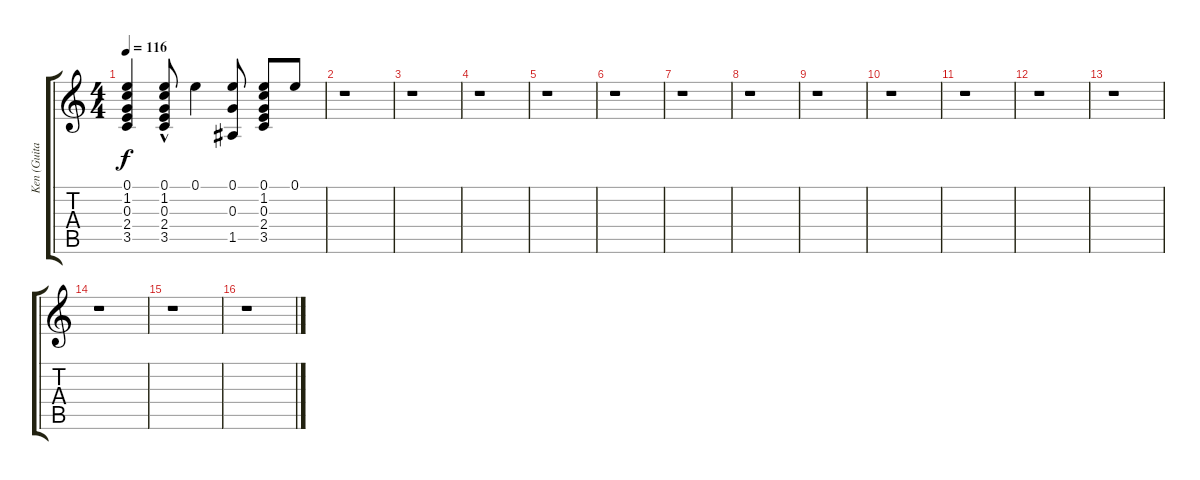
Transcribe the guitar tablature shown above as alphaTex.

\track ("Ken (Guitar 2)" "Ken (Guita") {instrument distortionguitar}
\staff {score tabs}
\tuning (E4 B3 G3 D3 A2 E2) {hide}
\ts (4 4)
\tempo 116
\clef g2
\ks c
(0.1 1.2 0.3 2.4 3.5).4{dy f} (0.1 1.2{hac} 0.3{hac} 2.4{hac} 3.5{hac}).8 0.1.4 (0.1 0.3 1.5).8 (0.1 1.2 0.3 2.4 3.5).8 0.1.8 |
r.1 |
r.1 |
r.1 |
r.1 |
r.1 |
r.1 |
r.1 |
r.1 |
r.1 |
r.1 |
r.1 |
r.1 |
r.1 |
r.1 |
r.1
